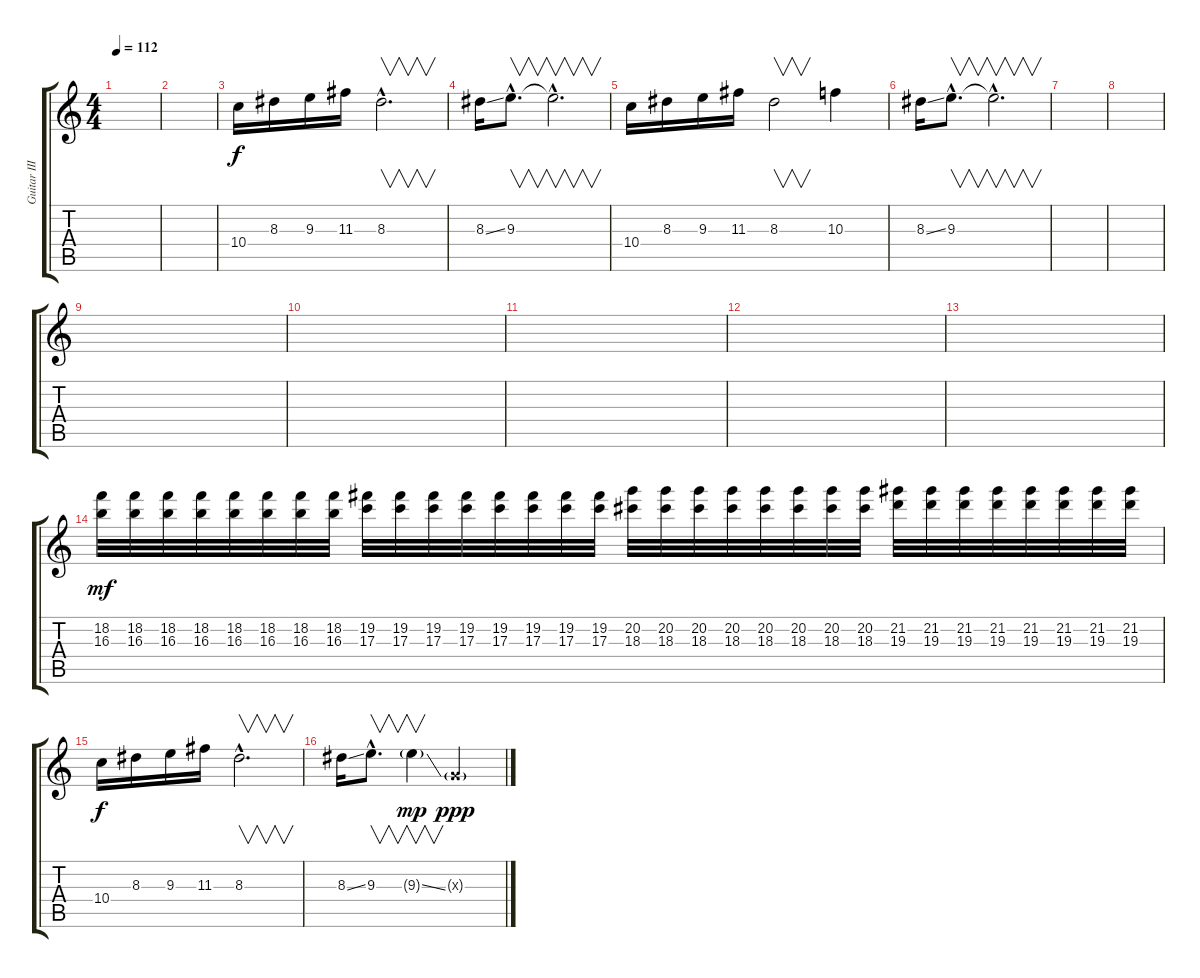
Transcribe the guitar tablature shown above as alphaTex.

\track ("Guitar III" "Guitar III") {instrument distortionguitar}
\staff {score tabs}
\tuning (E4 B3 G3 D3 A2 E2) {hide}
\ts (4 4)
\tempo 112
\clef g2
\ks c
|
|
10.4.16 8.3.16 9.3.16 11.3.16 8.3{hac}.2{v d} |
8.3{ss}.16 9.3{hac}.8{v d} 9.3{hac t}.2{v d} |
10.4.16 8.3.16 9.3.16 11.3.16 8.3.2{v} 10.3.4 |
8.3{ss}.16 9.3{hac}.8{v d} 9.3{hac t}.2{v d} |
|
|
|
|
|
|
|
(18.2 16.3).32{dy mf} (18.2 16.3).32 (18.2 16.3).32 (18.2 16.3).32 (18.2 16.3).32 (18.2 16.3).32 (18.2 16.3).32 (18.2 16.3).32 (19.2 17.3).32 (19.2 17.3).32 (19.2 17.3).32 (19.2 17.3).32 (19.2 17.3).32 (19.2 17.3).32 (19.2 17.3).32 (19.2 17.3).32 (20.2 18.3).32 (20.2 18.3).32 (20.2 18.3).32 (20.2 18.3).32 (20.2 18.3).32 (20.2 18.3).32 (20.2 18.3).32 (20.2 18.3).32 (21.2 19.3).32 (21.2 19.3).32 (21.2 19.3).32 (21.2 19.3).32 (21.2 19.3).32 (21.2 19.3).32 (21.2 19.3).32 (21.2 19.3).32 |
10.4.16{dy f} 8.3.16 9.3.16 11.3.16 8.3{hac}.2{v d} |
8.3{ss}.16 9.3{hac}.8{v d} 9.3{ss g}.4{v dy mp} 0.3{g x}.2{dy ppp}
